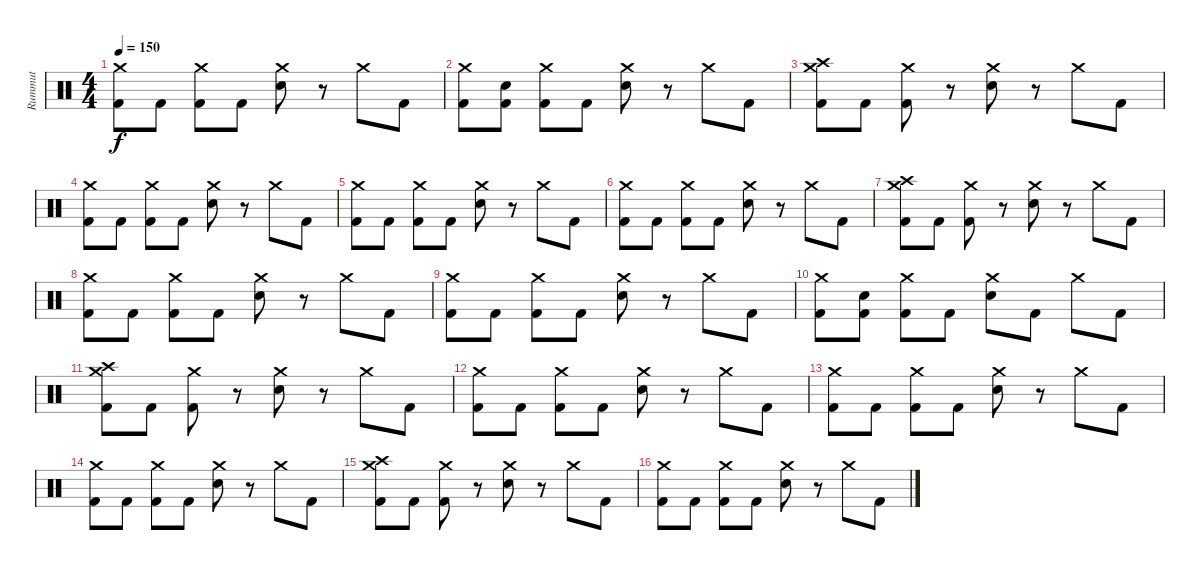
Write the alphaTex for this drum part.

\track ("Rummut" "Rummut") {instrument percussion}
\staff {score}
\articulation defaults
\ts (4 4)
\tempo 150
\clef neutral
\ks c
("Crash medium (hit)" "Kick (hit) 2").8{dy f} "Kick (hit) 2".8 ("Crash medium (hit)" "Kick (hit) 2").8 "Kick (hit) 2".8 ("Crash medium (hit)" "Electric Snare (hit)").8 r.8 "Crash medium (hit)".8 "Kick (hit) 2".8 |
("Crash medium (hit)" "Kick (hit) 2").8 ("Electric Snare (hit)" "Kick (hit) 2").8 ("Crash medium (hit)" "Kick (hit) 2").8 "Kick (hit) 2".8 ("Crash medium (hit)" "Electric Snare (hit)").8 r.8 "Crash medium (hit)".8 "Kick (hit) 2".8 |
("Crash high (hit)" "Crash medium (hit)" "Kick (hit) 2").8 "Kick (hit) 2".8 ("Crash medium (hit)" "Kick (hit) 2").8 r.8 ("Crash medium (hit)" "Electric Snare (hit)").8 r.8 "Crash medium (hit)".8 "Kick (hit) 2".8 |
("Crash medium (hit)" "Kick (hit) 2").8 "Kick (hit) 2".8 ("Crash medium (hit)" "Kick (hit) 2").8 "Kick (hit) 2".8 ("Crash medium (hit)" "Electric Snare (hit)").8 r.8 "Crash medium (hit)".8 "Kick (hit) 2".8 |
("Crash medium (hit)" "Kick (hit) 2").8 "Kick (hit) 2".8 ("Crash medium (hit)" "Kick (hit) 2").8 "Kick (hit) 2".8 ("Crash medium (hit)" "Electric Snare (hit)").8 r.8 "Crash medium (hit)".8 "Kick (hit) 2".8 |
("Crash medium (hit)" "Kick (hit) 2").8 "Kick (hit) 2".8 ("Crash medium (hit)" "Kick (hit) 2").8 "Kick (hit) 2".8 ("Crash medium (hit)" "Electric Snare (hit)").8 r.8 "Crash medium (hit)".8 "Kick (hit) 2".8 |
("Crash high (hit)" "Crash medium (hit)" "Kick (hit) 2").8 "Kick (hit) 2".8 ("Crash medium (hit)" "Kick (hit) 2").8 r.8 ("Crash medium (hit)" "Electric Snare (hit)").8 r.8 "Crash medium (hit)".8 "Kick (hit) 2".8 |
("Crash medium (hit)" "Kick (hit) 2").8 "Kick (hit) 2".8 ("Crash medium (hit)" "Kick (hit) 2").8 "Kick (hit) 2".8 ("Crash medium (hit)" "Electric Snare (hit)").8 r.8 "Crash medium (hit)".8 "Kick (hit) 2".8 |
("Crash medium (hit)" "Kick (hit) 2").8 "Kick (hit) 2".8 ("Crash medium (hit)" "Kick (hit) 2").8 "Kick (hit) 2".8 ("Crash medium (hit)" "Electric Snare (hit)").8 r.8 "Crash medium (hit)".8 "Kick (hit) 2".8 |
("Crash medium (hit)" "Kick (hit) 2").8 ("Electric Snare (hit)" "Kick (hit) 2").8 ("Crash medium (hit)" "Kick (hit) 2").8 "Kick (hit) 2".8 ("Crash medium (hit)" "Electric Snare (hit)").8 "Kick (hit) 2".8 "Crash medium (hit)".8 "Kick (hit) 2".8 |
("Crash high (hit)" "Crash medium (hit)" "Kick (hit) 2").8 "Kick (hit) 2".8 ("Crash medium (hit)" "Kick (hit) 2").8 r.8 ("Crash medium (hit)" "Electric Snare (hit)").8 r.8 "Crash medium (hit)".8 "Kick (hit) 2".8 |
("Crash medium (hit)" "Kick (hit) 2").8 "Kick (hit) 2".8 ("Crash medium (hit)" "Kick (hit) 2").8 "Kick (hit) 2".8 ("Crash medium (hit)" "Electric Snare (hit)").8 r.8 "Crash medium (hit)".8 "Kick (hit) 2".8 |
("Crash medium (hit)" "Kick (hit) 2").8 "Kick (hit) 2".8 ("Crash medium (hit)" "Kick (hit) 2").8 "Kick (hit) 2".8 ("Crash medium (hit)" "Electric Snare (hit)").8 r.8 "Crash medium (hit)".8 "Kick (hit) 2".8 |
("Crash medium (hit)" "Kick (hit) 2").8 "Kick (hit) 2".8 ("Crash medium (hit)" "Kick (hit) 2").8 "Kick (hit) 2".8 ("Crash medium (hit)" "Electric Snare (hit)").8 r.8 "Crash medium (hit)".8 "Kick (hit) 2".8 |
("Crash high (hit)" "Crash medium (hit)" "Kick (hit) 2").8 "Kick (hit) 2".8 ("Crash medium (hit)" "Kick (hit) 2").8 r.8 ("Crash medium (hit)" "Electric Snare (hit)").8 r.8 "Crash medium (hit)".8 "Kick (hit) 2".8 |
("Crash medium (hit)" "Kick (hit) 2").8 "Kick (hit) 2".8 ("Crash medium (hit)" "Kick (hit) 2").8 "Kick (hit) 2".8 ("Crash medium (hit)" "Electric Snare (hit)").8 r.8 "Crash medium (hit)".8 "Kick (hit) 2".8
